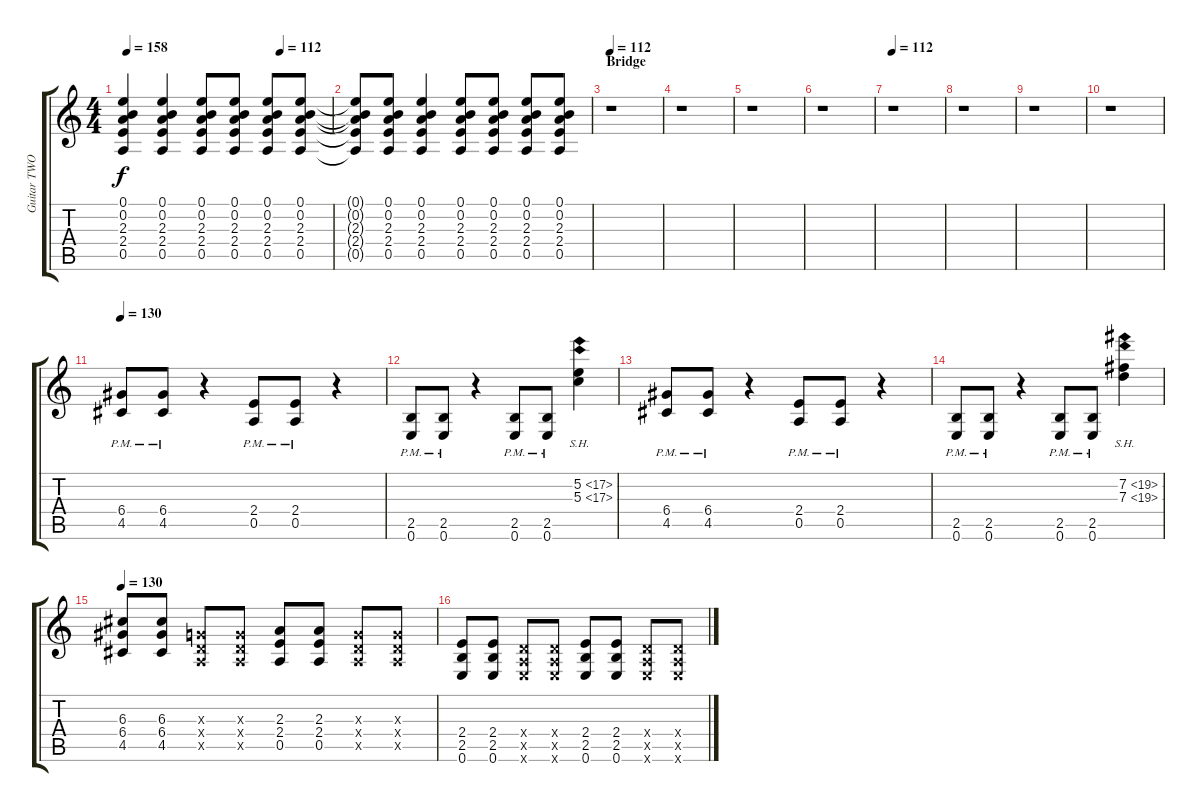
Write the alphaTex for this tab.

\track ("Guitar TWO" "Guitar TWO") {instrument distortionguitar}
\staff {score tabs}
\tuning (E4 B3 G3 D3 A2 E2) {hide}
\ts (4 4)
\tempo 158
\tempo (112 0.75)
\clef g2
\ks c
(0.1 0.2 2.3 2.4 0.5).4{dy f} (0.1 0.2 2.3 2.4 0.5).4 (0.1 0.2 2.3 2.4 0.5).8 (0.1 0.2 2.3 2.4 0.5).8 (0.1 0.2 2.3 2.4 0.5).8 (0.1 0.2 2.3 2.4 0.5).8 |
(0.1{t} 0.2{t} 2.3{t} 2.4{t} 0.5{t}).8 (0.1 0.2 2.3 2.4 0.5).8 (0.1 0.2 2.3 2.4 0.5).4 (0.1 0.2 2.3 2.4 0.5).8 (0.1 0.2 2.3 2.4 0.5).8 (0.1 0.2 2.3 2.4 0.5).8 (0.1 0.2 2.3 2.4 0.5).8 |
\section ("" "Bridge")
\tempo 112
r.1 |
r.1 |
r.1 |
r.1 |
\tempo 112
r.1 |
r.1 |
r.1 |
r.1 |
\tempo 130
(6.4{pm} 4.5{pm}).8 (6.4{pm} 4.5{pm}).8 r.4 (2.4{pm} 0.5{pm}).8 (2.4{pm} 0.5{pm}).8 r.4 |
(2.5{pm} 0.6{pm}).8 (2.5{pm} 0.6{pm}).8 r.4 (2.5{pm} 0.6{pm}).8 (2.5{pm} 0.6{pm}).8 (5.2{sh 12} 5.3{sh 12}).4{balance 8} |
(6.4{pm} 4.5{pm}).8{balance 16} (6.4{pm} 4.5{pm}).8 r.4 (2.4{pm} 0.5{pm}).8 (2.4{pm} 0.5{pm}).8 r.4 |
(2.5{pm} 0.6{pm}).8 (2.5{pm} 0.6{pm}).8 r.4 (2.5{pm} 0.6{pm}).8 (2.5{pm} 0.6{pm}).8 (7.2{sh 12} 7.3{sh 12}).4{balance 8} |
\tempo 130
(6.3 6.4 4.5).8{balance 16} (6.3 6.4 4.5).8 (0.3{x} 0.4{x} 0.5{x}).8 (0.3{x} 0.4{x} 0.5{x}).8 (2.3 2.4 0.5).8 (2.3 2.4 0.5).8 (0.3{x} 0.4{x} 0.5{x}).8 (0.3{x} 0.4{x} 0.5{x}).8 |
(2.4 2.5 0.6).8 (2.4 2.5 0.6).8 (0.4{x} 0.5{x} 0.6{x}).8 (0.4{x} 0.5{x} 0.6{x}).8 (2.4 2.5 0.6).8 (2.4 2.5 0.6).8 (0.4{x} 0.5{x} 0.6{x}).8 (0.4{x} 0.5{x} 0.6{x}).8
